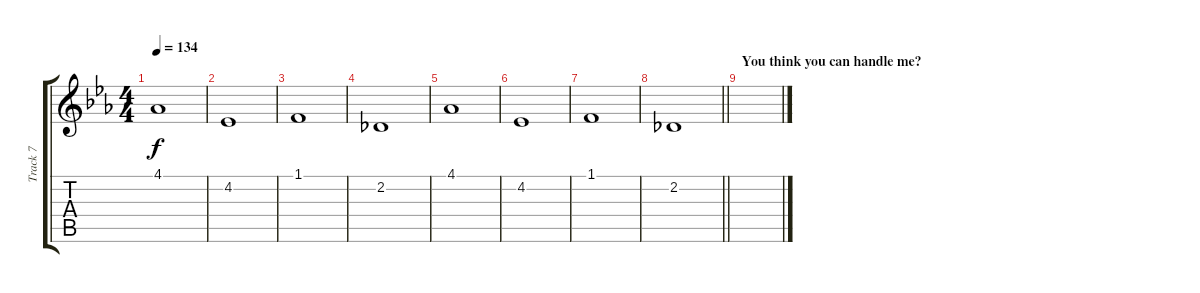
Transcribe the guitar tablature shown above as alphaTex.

\track ("Track 7" "Track 7") {instrument churchorgan}
\staff {score tabs}
\tuning (E4 B3 G3 D3 A2 E2) {hide}
\ts (4 4)
\tempo 134
\clef g2
\ks eb
4.1.1{dy f} |
4.2.1 |
1.1.1 |
2.2.1 |
4.1.1 |
4.2.1 |
1.1.1 |
\barLineRight lightlight
2.2.1 |
\section ("" "You think you can handle me?")
